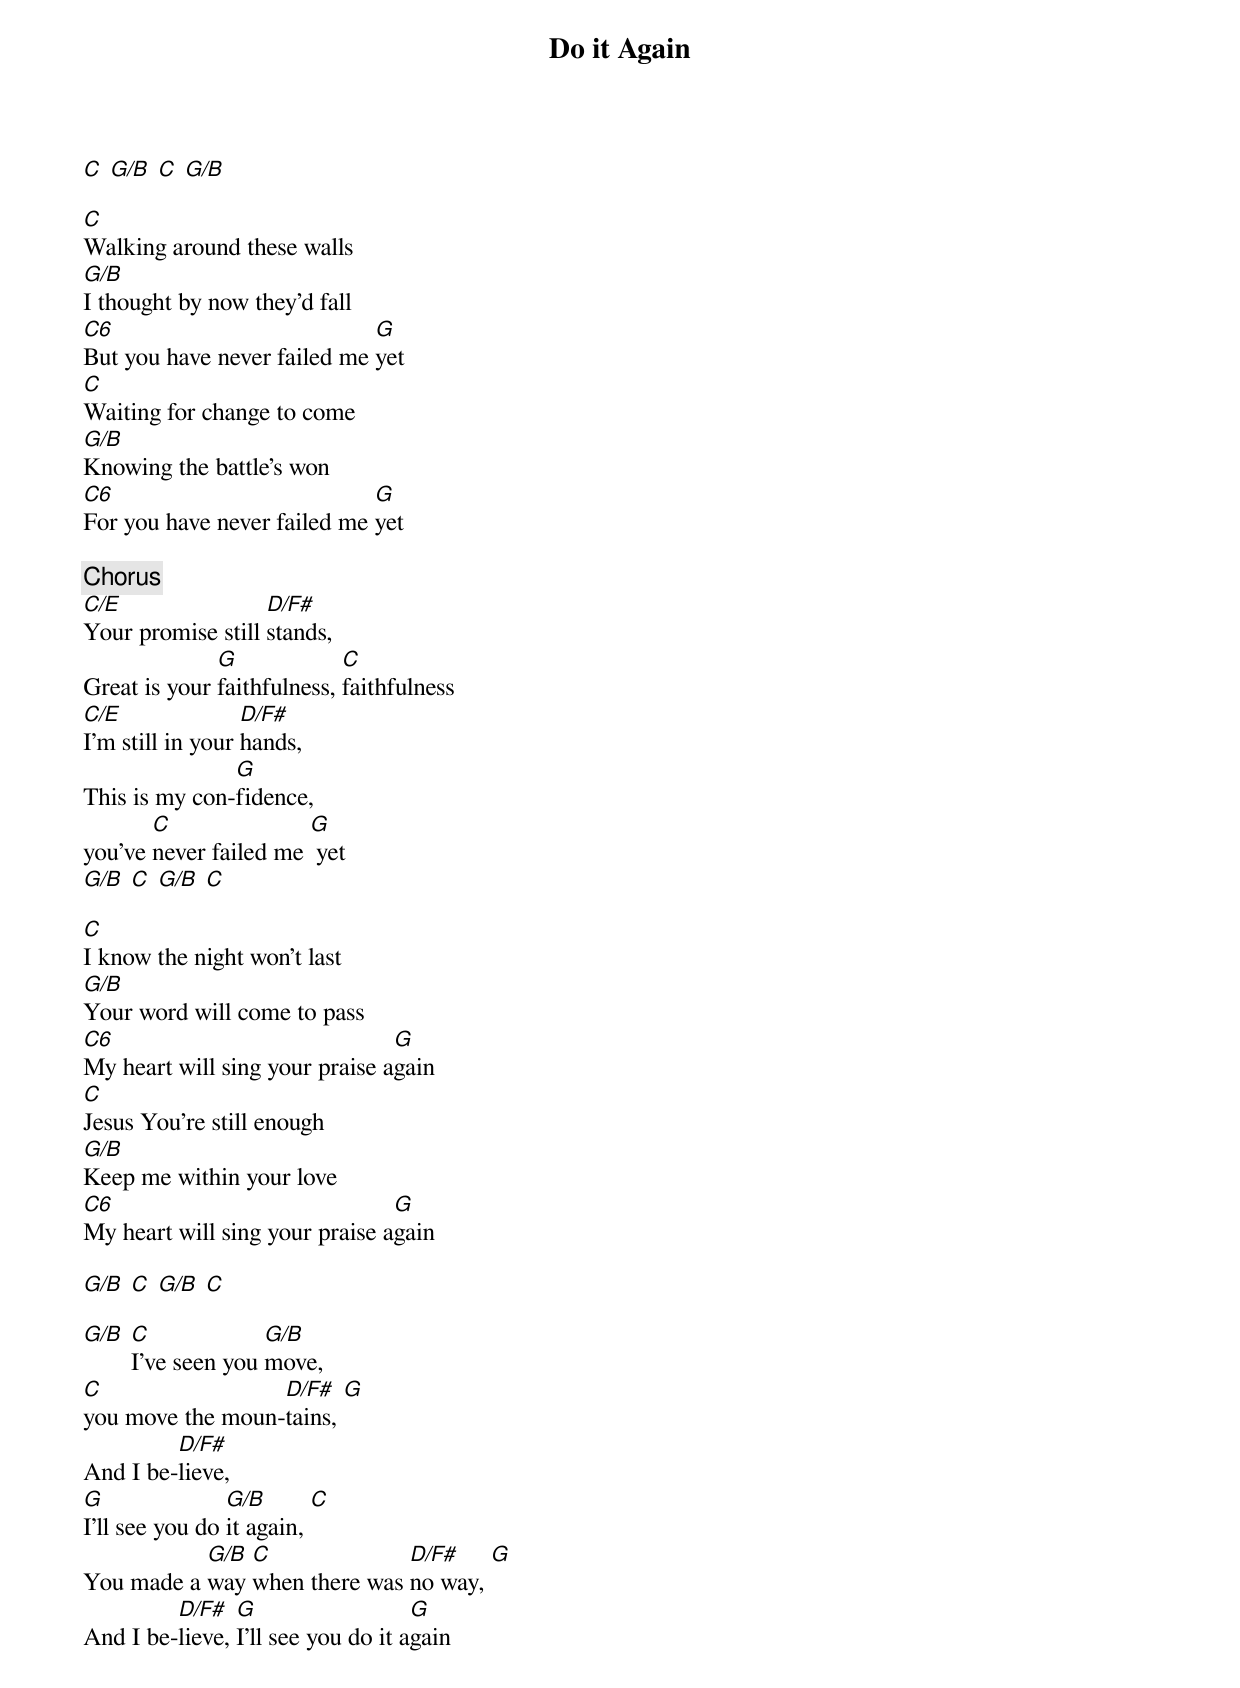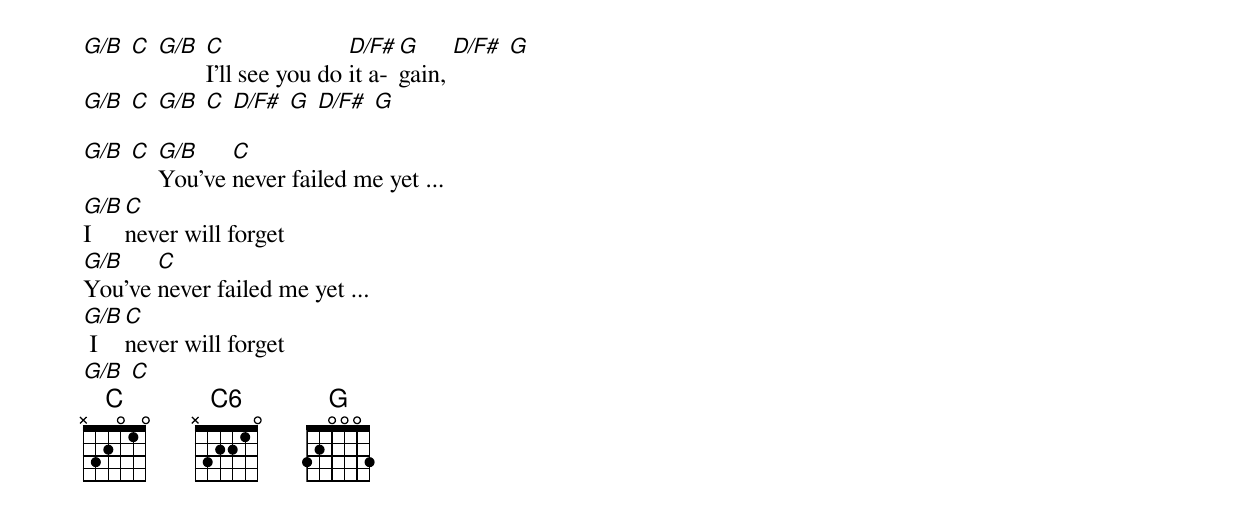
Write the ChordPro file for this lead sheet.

{Title: Do it Again}
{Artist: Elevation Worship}
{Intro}
[C] [G/B] [C] [G/B]

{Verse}
[C]Walking around these walls
[G/B]I thought by now they'd fall
[C6]But you have never failed me [G]yet
[C]Waiting for change to come
[G/B]Knowing the battle's won
[C6]For you have never failed me [G]yet

{Chorus}
[C/E]Your promise still [D/F#]stands,
Great is your [G]faithfulness, [C]faithfulness
[C/E]I'm still in your [D/F#]hands,
This is my con-[G]fidence,
you've [C]never failed me [G] yet
[G/B] [C] [G/B] [C]

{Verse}
[C]I know the night won't last
[G/B]Your word will come to pass
[C6]My heart will sing your praise a[G]gain
[C]Jesus You're still enough
[G/B]Keep me within your love
[C6]My heart will sing your praise a[G]gain

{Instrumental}
[G/B] [C] [G/B] [C]

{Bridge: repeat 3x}
[G/B] [C]I've seen you [G/B]move,
[C]you move the moun-[D/F#]tains, [G]
And I be-[D/F#]lieve,
[G]I'll see you do [G/B]it again, [C]
You made a [G/B]way [C]when there was [D/F#]no way, [G]
And I be-[D/F#]lieve, [G]I'll see you do it a[G]gain

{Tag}
[G/B] [C] [G/B] [C]I'll see you do [D/F#]it a-[G]gain, [D/F#] [G]
[G/B] [C] [G/B] [C] [D/F#] [G] [D/F#] [G]

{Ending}
[G/B] [C] [G/B]You've [C]never failed me yet ...
[G/B]I [C]never will forget
[G/B]You've [C]never failed me yet ...
[G/B] I [C]never will forget
[G/B] [C]
